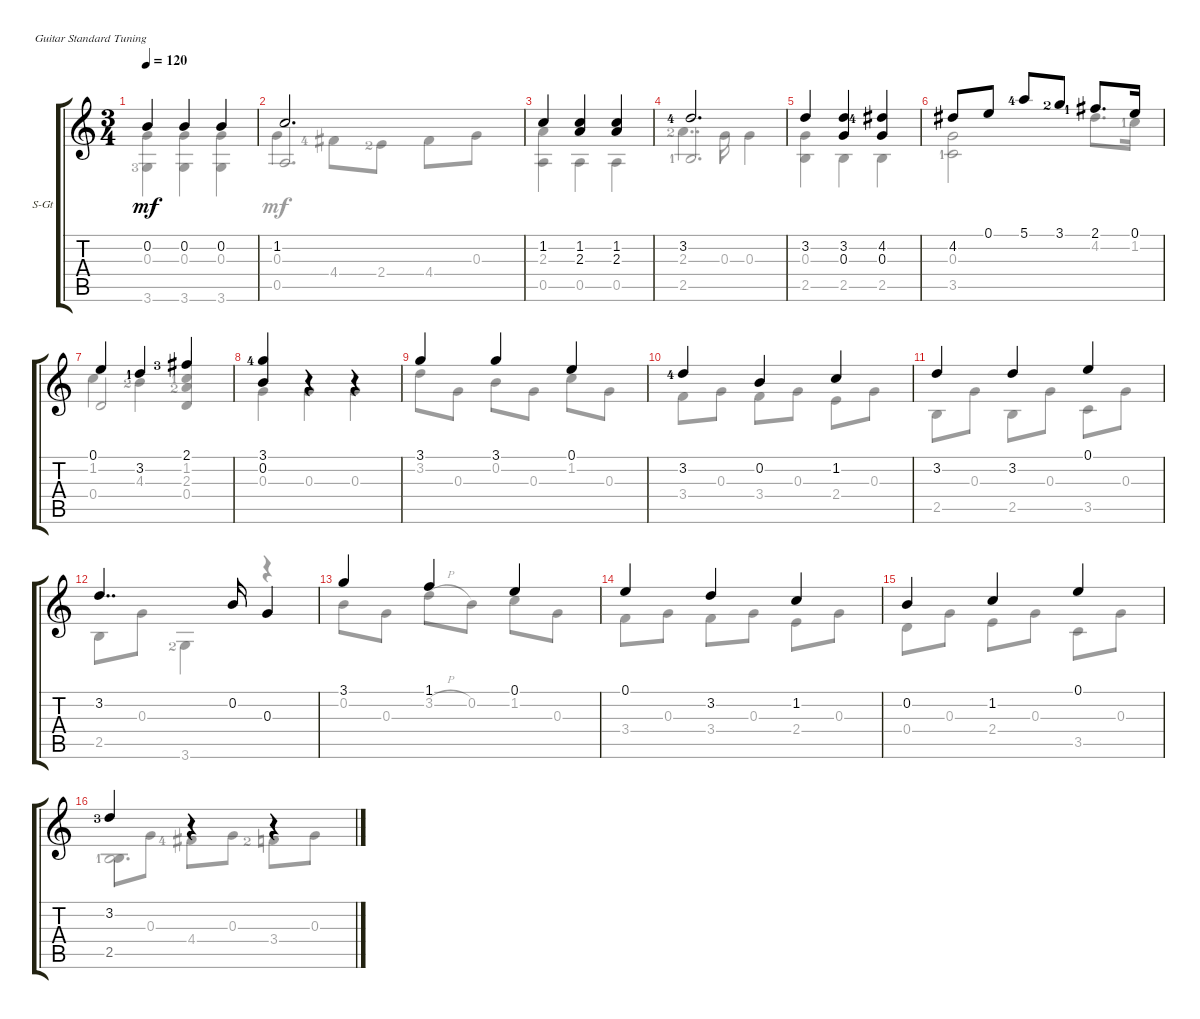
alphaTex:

\defaultSystemsLayout 4
\bracketExtendMode groupsimilarinstruments
\firstSystemTrackNameOrientation horizontal
\otherSystemsTrackNameOrientation horizontal
\track ("Steel Guitar" "S-Gt") {instrument acousticguitarsteel}
\staff {score tabs}
\tuning (E4 B3 G3 D3 A2 E2)
\voice
\ts (3 4)
\tempo 120
\clef g2
\ks c
0.2.4{dy mf} 0.2.4 0.2.4 |
1.2.2{d} |
1.2.4 (1.2 2.3).4 (1.2 2.3).4 |
3.2{lf 5}.2{d} |
3.2.4 (3.2 0.3).4 (4.2{lf 5} 0.3).4 |
4.2.8 0.1.8 5.1{lf 5}.8 3.1{lf 3}.8 2.1{lf 2}.8{d} 0.1.16 |
0.1.4 3.2{lf 2}.4 2.1{lf 4}.4 |
(3.1{lf 5} 0.2).4 r.4 r.4 |
3.1.4 3.1.4 0.1.4 |
3.2{lf 5}.4 0.2.4 1.2.4 |
3.2.4 3.2.4 0.1.4 |
3.2.4{dd} 0.2.16 0.3.4 |
3.1.4 1.1.4 0.1.4 |
0.1.4 3.2.4 1.2.4 |
0.2.4 1.2.4 0.1.4 |
3.2{lf 4}.4 r.4 r.4
\voice
\clef g2
\ottava regular
\simile none
\ks c
(3.6{lf 4} 0.3).4{dy mf} (3.6 0.3).4 (3.6 0.3).4 |
0.5.2{d beam invert} |
(0.5 2.3).4 0.5.4 0.5.4 |
2.5{lf 2}.2{d beam invert} |
(2.5 0.3).4 2.5.4 2.5.4 |
(3.5{lf 2} 0.3).2 4.2.8{d} 1.2{lf 2}.16 |
0.4.2{beam invert} (0.4 1.2{lf 2} 2.3{lf 3}).4{beam invert} |
0.3.4 0.3.4 0.3.4 |
3.2.8 0.3.8 0.2.8 0.3.8 1.2.8 0.3.8 |
3.4.8 0.3.8 3.4.8 0.3.8 2.4.8 0.3.8 |
2.5.8 0.3.8 2.5.8 0.3.8 3.5.8 0.3.8 |
2.5.8 0.3.8 3.6{lf 3}.4 r.4 |
0.2.8 0.3.8 3.2{h}.8 0.2.8 1.2.8 0.3.8 |
3.4.8 0.3.8 3.4.8 0.3.8 2.4.8 0.3.8 |
0.4.8 0.3.8 2.4.8 0.3.8 3.5.8 0.3.8 |
2.5{lf 2}.8 0.3.8 4.4{lf 5}.8 0.3.8 3.4{lf 3}.8 0.3.8
\voice
\clef g2
\ottava regular
\simile none
\ks c
|
0.3.4 4.4{lf 5}.8 2.4{lf 3}.8 4.4.8 0.3.8 |
|
2.3{lf 3}.4{dd} 0.3.16 0.3.4 |
|
|
1.2.4 4.3{lf 3}.4 |
|
|
|
|
|
|
|
|
2.5.2{d}
